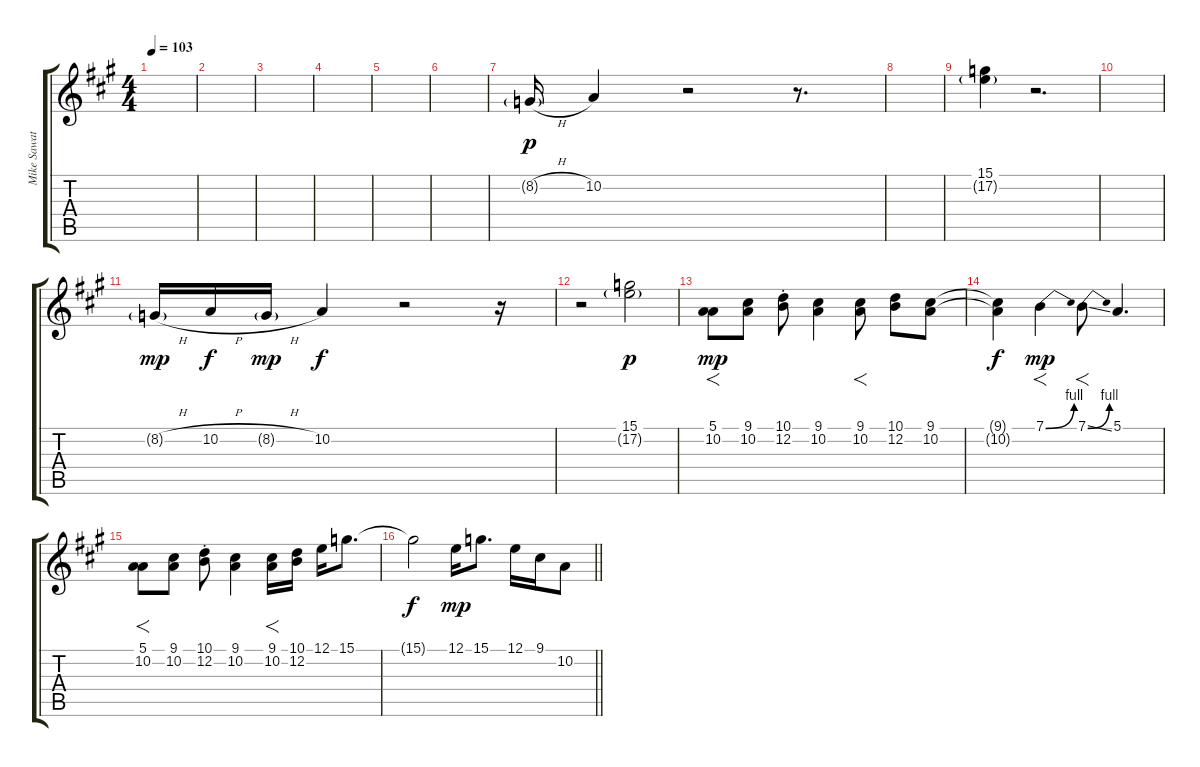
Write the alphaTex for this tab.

\track ("Mike Sawatzky harmonica" "Mike Sawat") {instrument harmonica}
\staff {score tabs}
\tuning (E4 B3 G3 D3 A2 E2) {hide}
\ts (4 4)
\tempo 103
\clef g2
\ks a
|
|
|
|
|
|
8.2{h g}.16{dy p} 10.2.4 r.2 r.8{d} |
|
(15.1 17.2{g}).4 r.2{d} |
|
8.2{h g}.16{dy mp} 10.2{h}.16{dy f} 8.2{h g}.16{dy mp} 10.2.4{dy f} r.2 r.16 |
r.2 (15.1 17.2{g}).2{dy p} |
(5.1 10.2).8{f dy mp} (9.1 10.2).8 (10.1{st} 12.2{st}).8 (9.1 10.2).4 (9.1 10.2).8{f} (10.1 12.2).8 (9.1 10.2).8 |
(9.1{t} 10.2{t}).4{dy f} 7.1{be (bend 0 0 60 4)}.4{f dy mp} 7.1{be (bend 0 0 60 4) ss}.8{f} 5.1.4{d} |
(5.1 10.2).8{f} (9.1 10.2).8 (10.1{st} 12.2{st}).8 (9.1 10.2).4 (9.1 10.2).16{f} (10.1 12.2).16 12.1.16 15.1.8{d} |
\barLineRight lightlight
15.1{t}.2{dy f} 12.1.16{dy mp} 15.1.8{d} 12.1.16 9.1.16 10.2.8
